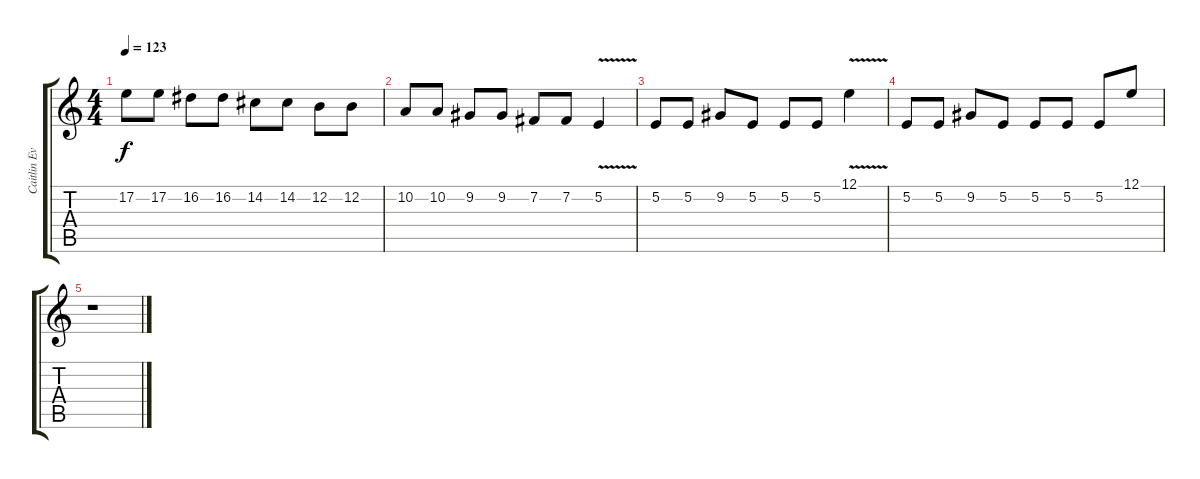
\track ("Caitlin Evanson" "Caitlin Ev") {instrument fiddle}
\staff {score tabs}
\tuning (E4 B3 G3 D3 A2 E2) {hide}
\ts (4 4)
\tempo 123
\clef g2
\ks c
17.2.8{dy f} 17.2.8 16.2.8 16.2.8 14.2.8 14.2.8 12.2.8 12.2.8 |
10.2.8 10.2.8 9.2.8 9.2.8 7.2.8 7.2.8 5.2{v}.4 |
5.2.8 5.2.8 9.2.8 5.2.8 5.2.8 5.2.8 12.1{v}.4 |
5.2.8 5.2.8 9.2.8 5.2.8 5.2.8 5.2.8 5.2.8 12.1.8 |
r.1
